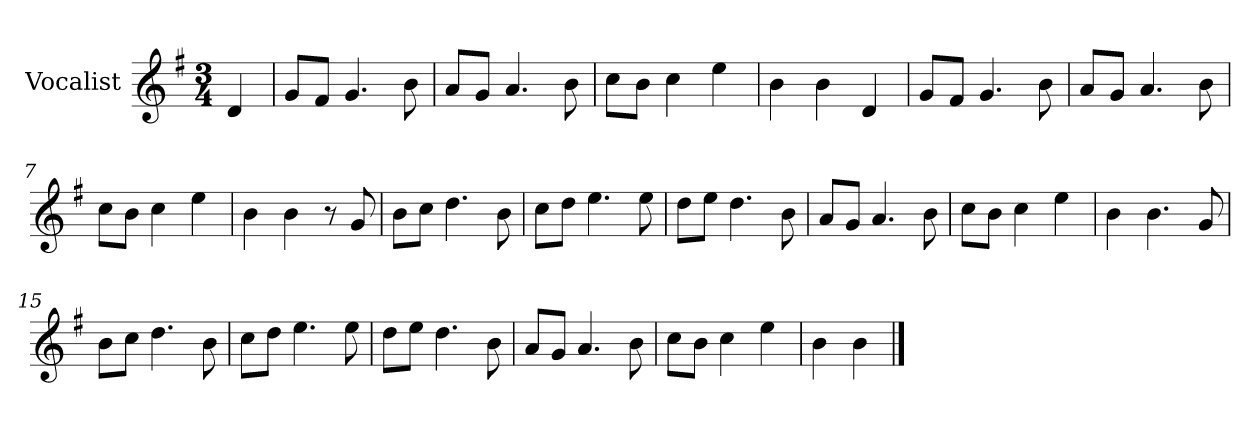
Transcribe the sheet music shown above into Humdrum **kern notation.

**kern
*part1
*staff1
*I"Vocalist
*k[f#]
*G:
*M3/4
=
4d
=1
8gL
8f#J
4.g
8b
=2
8aL
8gJ
4.a
8b
=3
8ccL
8bJ
4cc
4ee
=4
4b
4b
4d
=5
8gL
8f#J
4.g
8b
=6
8aL
8gJ
4.a
8b
=7
8ccL
8bJ
4cc
4ee
=8
4b
4b
8r
8g
=9
8bL
8ccJ
4.dd
8b
=10
8ccL
8ddJ
4.ee
8ee
=11
8ddL
8eeJ
4.dd
8b
=12
8aL
8gJ
4.a
8b
=13
8ccL
8bJ
4cc
4ee
=14
4b
4.b
8g
=15
8bL
8ccJ
4.dd
8b
=16
8ccL
8ddJ
4.ee
8ee
=17
8ddL
8eeJ
4.dd
8b
=18
8aL
8gJ
4.a
8b
=19
8ccL
8bJ
4cc
4ee
=20
4b
4b
==
*-
